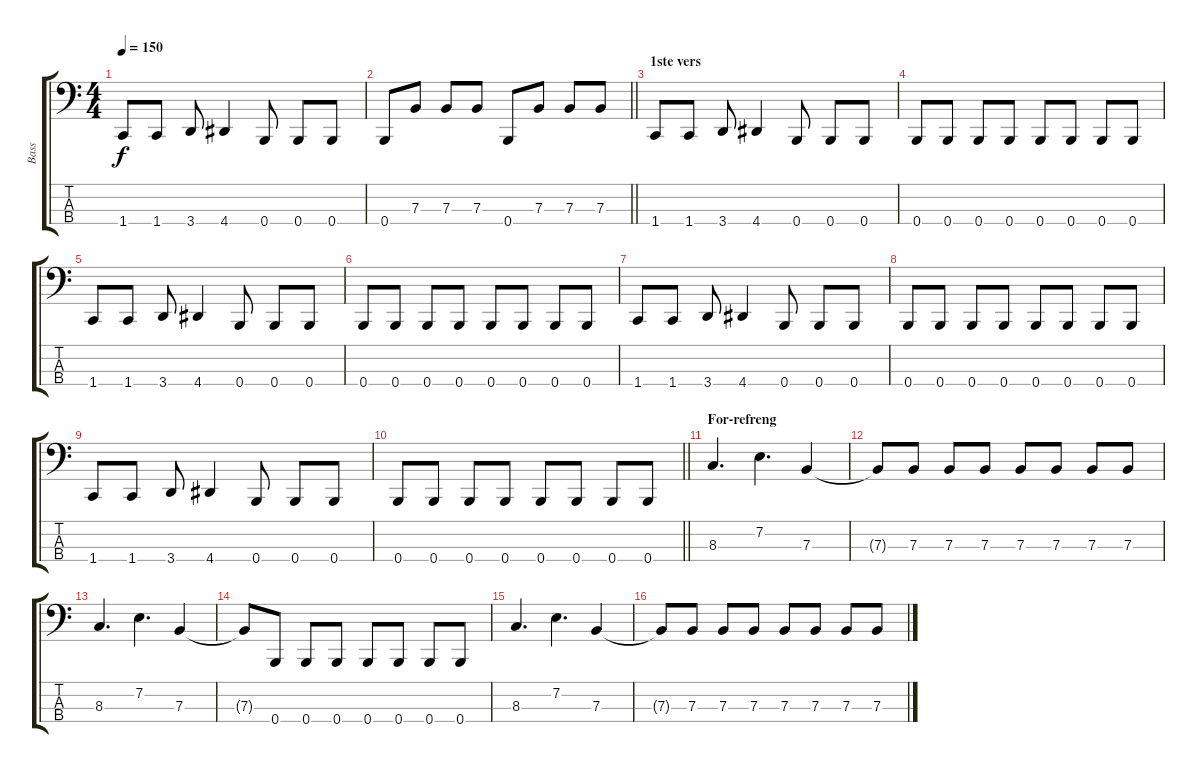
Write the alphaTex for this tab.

\track ("Bass" "Bass") {instrument electricbassfinger}
\staff {score tabs}
\tuning (D2 A1 E1 B0) {hide}
\ts (4 4)
\tempo 150
\clef f4
\ks c
1.4.8{dy f} 1.4.8 3.4.8 4.4.4 0.4.8 0.4.8 0.4.8 |
\barLineRight lightlight
0.4.8 7.3.8 7.3.8 7.3.8 0.4.8 7.3.8 7.3.8 7.3.8 |
\section ("" "1ste vers")
1.4.8 1.4.8 3.4.8 4.4.4 0.4.8 0.4.8 0.4.8 |
0.4.8 0.4.8 0.4.8 0.4.8 0.4.8 0.4.8 0.4.8 0.4.8 |
1.4.8 1.4.8 3.4.8 4.4.4 0.4.8 0.4.8 0.4.8 |
0.4.8 0.4.8 0.4.8 0.4.8 0.4.8 0.4.8 0.4.8 0.4.8 |
1.4.8 1.4.8 3.4.8 4.4.4 0.4.8 0.4.8 0.4.8 |
0.4.8 0.4.8 0.4.8 0.4.8 0.4.8 0.4.8 0.4.8 0.4.8 |
1.4.8 1.4.8 3.4.8 4.4.4 0.4.8 0.4.8 0.4.8 |
\barLineRight lightlight
0.4.8 0.4.8 0.4.8 0.4.8 0.4.8 0.4.8 0.4.8 0.4.8 |
\section ("" "For-refreng")
8.3.4{d} 7.2.4{d} 7.3.4 |
7.3{t}.8 7.3.8 7.3.8 7.3.8 7.3.8 7.3.8 7.3.8 7.3.8 |
8.3.4{d} 7.2.4{d} 7.3.4 |
7.3{t}.8 0.4.8 0.4.8 0.4.8 0.4.8 0.4.8 0.4.8 0.4.8 |
8.3.4{d} 7.2.4{d} 7.3.4 |
7.3{t}.8 7.3.8 7.3.8 7.3.8 7.3.8 7.3.8 7.3.8 7.3.8
